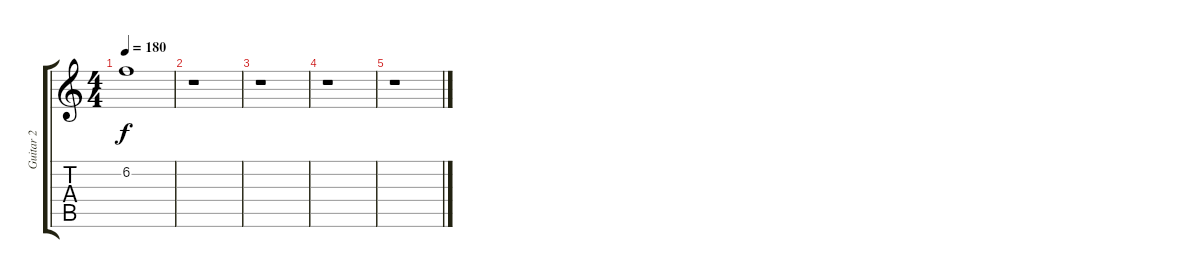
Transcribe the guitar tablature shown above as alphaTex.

\track ("Guitar 2" "Guitar 2") {instrument distortionguitar}
\staff {score tabs}
\tuning (E4 B3 G3 D3 A2 E2) {hide}
\ts (4 4)
\tempo 180
\clef g2
\ks c
6.2.1{dy f} |
r.1 |
r.1 |
r.1 |
r.1
